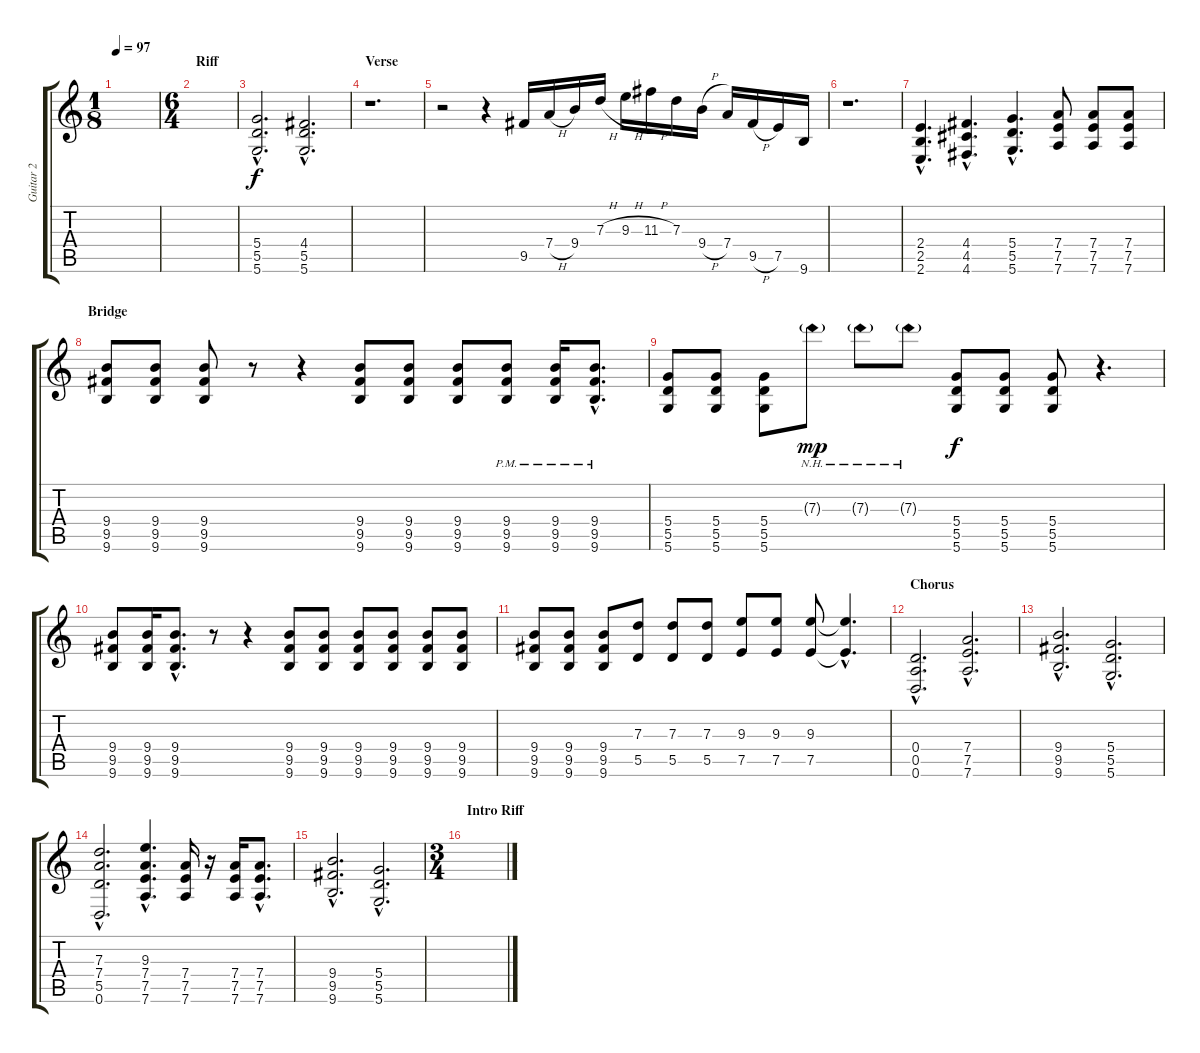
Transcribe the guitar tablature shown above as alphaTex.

\track ("Guitar 2" "Guitar 2") {instrument distortionguitar}
\staff {score tabs}
\tuning (E4 B3 G3 D3 A2 D2) {hide}
\ts (1 8)
\tempo 97
\clef g2
\ks c
|
\ts (6 4)
\section ("" "Riff")
|
(5.4{hac} 5.5{hac} 5.6{hac}).2{d} (4.4{hac} 5.5{hac} 5.6{hac}).2{d} |
\section ("" "Verse")
r.1{d} |
r.2 r.4 9.5.16 7.4{h}.16 9.4.16 7.3{h}.16 9.3{h}.16 11.3{h}.16 7.3.16 9.4{h}.16 7.4.16 9.5{h}.16 7.5.16 9.6.16 |
r.1{d} |
(2.4{hac} 2.5{hac} 2.6{hac}).4{d volume 10} (4.4{hac} 4.5{hac} 4.6{hac}).4{d} (5.4{hac} 5.5{hac} 5.6{hac}).4{d} (7.4 7.5 7.6).8 (7.4 7.5 7.6).8 (7.4 7.5 7.6).8 |
\section ("" "Bridge")
(9.4 9.5 9.6).8 (9.4 9.5 9.6).8 (9.4 9.5 9.6).8 r.8 r.4 (9.4 9.5 9.6).8 (9.4 9.5 9.6).8 (9.4 9.5 9.6).8 (9.4{pm} 9.5{pm} 9.6{pm}).8{instrument electricguitarmuted} (9.4{pm} 9.5{pm} 9.6{pm}).16 (9.4{hac pm} 9.5{hac pm} 9.6{hac pm}).8{d instrument distortionguitar} |
(5.4 5.5 5.6).8 (5.4 5.5 5.6).8 (5.4 5.5 5.6).8 7.3{nh g}.8{dy mp} 7.3{nh g}.8 7.3{nh g}.8 (5.4 5.5 5.6).8{dy f} (5.4 5.5 5.6).8 (5.4 5.5 5.6).8 r.4{d} |
(9.4 9.5 9.6).8 (9.4 9.5 9.6).16 (9.4{hac} 9.5{hac} 9.6{hac}).8{d} r.8 r.4 (9.4 9.5 9.6).8 (9.4 9.5 9.6).8 (9.4 9.5 9.6).8 (9.4 9.5 9.6).8 (9.4 9.5 9.6).8 (9.4 9.5 9.6).8 |
(9.4 9.5 9.6).8 (9.4 9.5 9.6).8 (9.4 9.5 9.6).8 (7.3 5.5).8 (7.3 5.5).8 (7.3 5.5).8 (9.3 7.5).8 (9.3 7.5).8 (9.3 7.5).8 (9.3{hac t} 7.5{hac t}).4{d} |
\section ("" "Chorus")
(0.4{hac} 0.5{hac} 0.6{hac}).2{d instrument distortionguitar} (7.4{hac} 7.5{hac} 7.6{hac}).2{d} |
(9.4{hac} 9.5{hac} 9.6{hac}).2{d} (5.4{hac} 5.5{hac} 5.6{hac}).2{d} |
(7.3{hac} 7.4{hac} 5.5{hac} 0.6{hac}).2{d} (9.3{hac} 7.4{hac} 7.5{hac} 7.6{hac}).4{d} (7.4 7.5 7.6).16{instrument electricguitarmuted} r.16 (7.4 7.5 7.6).16 (7.4{hac} 7.5{hac} 7.6{hac}).8{d} |
(9.4{hac} 9.5{hac} 9.6{hac}).2{d instrument distortionguitar} (5.4{hac} 5.5{hac} 5.6{hac}).2{d} |
\ts (3 4)
\section ("" "Intro Riff")
